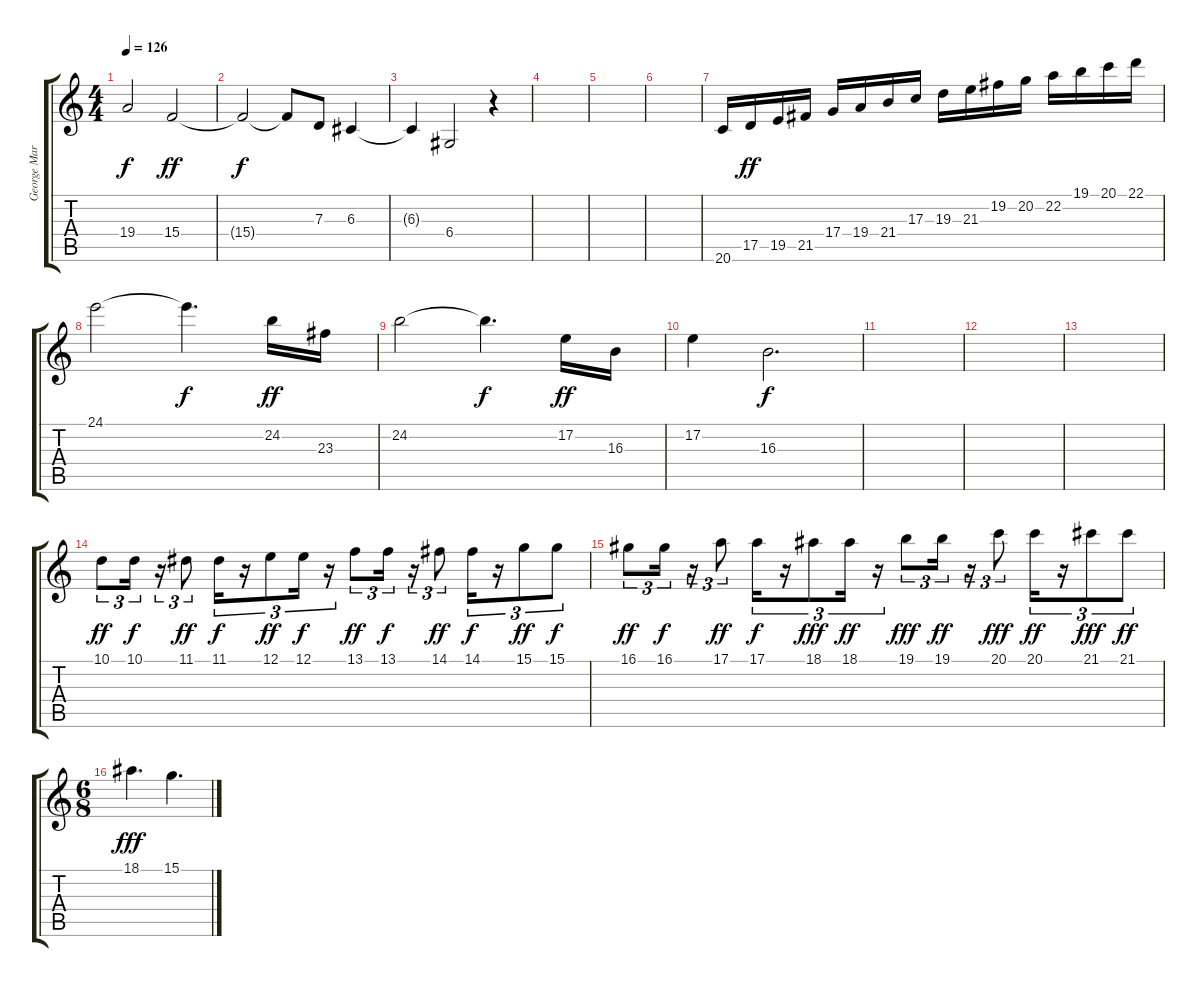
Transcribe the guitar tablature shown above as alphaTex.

\track ("George Martin" "George Mar") {instrument stringensemble1}
\staff {score tabs}
\tuning (E4 B3 G3 D3 A2 E2) {hide}
\ts (4 4)
\tempo 126
\clef g2
\ks c
19.4{t}.2{dy f} 15.4.2{dy ff} |
15.4{t}.2{dy f} 15.4{t}.8 7.3.8 6.3.4 |
6.3{t}.4 6.4.2 r.4 |
|
|
|
20.6.16 17.5.16{dy ff} 19.5.16 21.5.16 17.4.16 19.4.16 21.4.16 17.3.16 19.3.16 21.3.16 19.2.16 20.2.16 22.2.16 19.1.16 20.1.16 22.1.16 |
24.1.2 24.1{t}.4{d dy f} 24.2.16{dy ff} 23.3.16 |
24.2.2 24.2{t}.4{d dy f} 17.2.16{dy ff} 16.3.16 |
17.2.4 16.3.2{d dy f} |
|
|
|
10.1.8{tu (3 2) dy ff} 10.1.16{tu (3 2) dy f} r.16{tu (3 2)} 11.1.8{tu (3 2) dy ff} 11.1.16{tu (3 2) dy f} r.16{tu (3 2)} 12.1.8{tu (3 2) dy ff} 12.1.16{tu (3 2) dy f} r.16{tu (3 2)} 13.1.8{tu (3 2) dy ff} 13.1.16{tu (3 2) dy f} r.16{tu (3 2)} 14.1.8{tu (3 2) dy ff} 14.1.16{tu (3 2) dy f} r.16{tu (3 2)} 15.1.8{tu (3 2) dy ff} 15.1.8{tu (3 2) dy f} |
16.1.8{tu (3 2) dy ff} 16.1.16{tu (3 2) dy f} r.16{tu (3 2)} 17.1.8{tu (3 2) dy ff} 17.1.16{tu (3 2) dy f} r.16{tu (3 2)} 18.1.8{tu (3 2) dy fff} 18.1.16{tu (3 2) dy ff} r.16{tu (3 2)} 19.1.8{tu (3 2) dy fff} 19.1.16{tu (3 2) dy ff} r.16{tu (3 2)} 20.1.8{tu (3 2) dy fff} 20.1.16{tu (3 2) dy ff} r.16{tu (3 2)} 21.1.8{tu (3 2) dy fff} 21.1.8{tu (3 2) dy ff} |
\ts (6 8)
18.1.4{d dy fff} 15.1.4{d}
